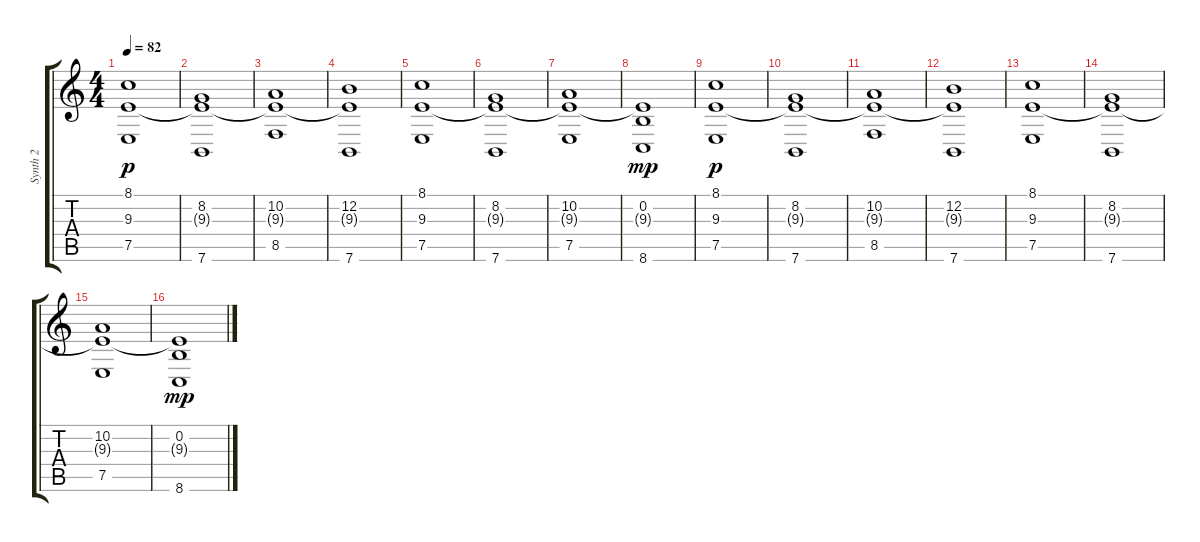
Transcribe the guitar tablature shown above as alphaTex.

\track ("Synth 2" "Synth 2") {instrument pad2warm}
\staff {score tabs}
\tuning (E4 B3 G3 D3 A2 E2) {hide}
\ts (4 4)
\tempo 82
\clef g2
\ks c
(8.1 9.3 7.5).1{dy p} |
(8.2 9.3{t} 7.6).1 |
(10.2 9.3{t} 8.5).1 |
(12.2 9.3{t} 7.6).1 |
(8.1 9.3 7.5).1 |
(8.2 9.3{t} 7.6).1 |
(10.2 9.3{t} 7.5).1 |
(0.2 9.3{t} 8.6).1{dy mp} |
(8.1 9.3 7.5).1{dy p} |
(8.2 9.3{t} 7.6).1 |
(10.2 9.3{t} 8.5).1 |
(12.2 9.3{t} 7.6).1 |
(8.1 9.3 7.5).1 |
(8.2 9.3{t} 7.6).1 |
(10.2 9.3{t} 7.5).1 |
(0.2 9.3{t} 8.6).1{dy mp}
